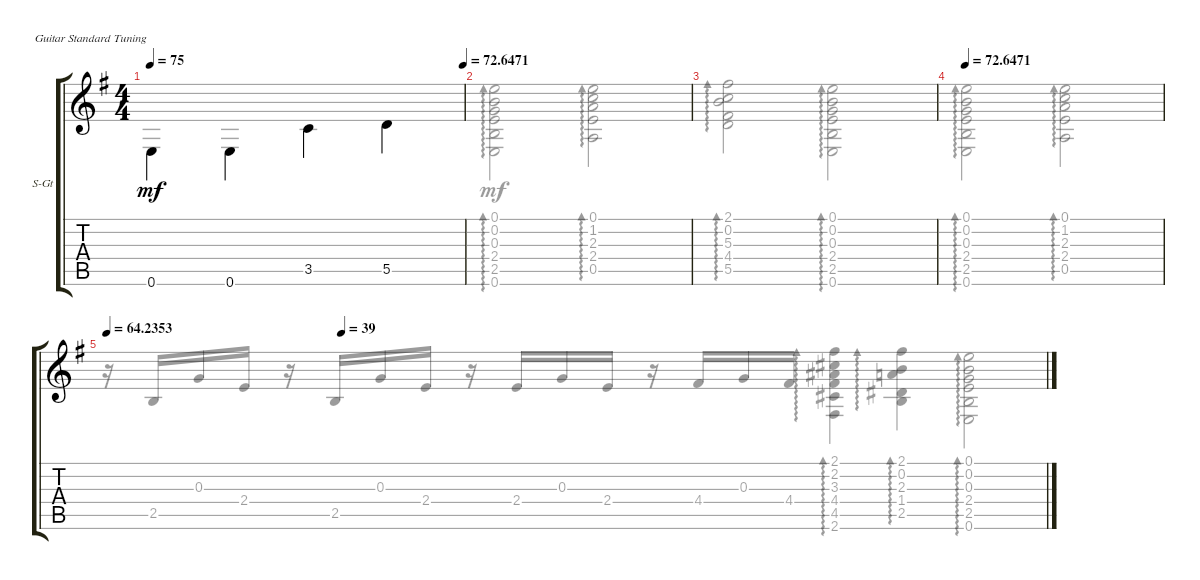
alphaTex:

\bracketExtendMode groupsimilarinstruments
\firstSystemTrackNameOrientation horizontal
\otherSystemsTrackNameOrientation horizontal
\track ("Steel Guitar" "S-Gt") {instrument acousticguitarsteel}
\staff {score tabs}
\tuning (E4 B3 G3 D3 A2 E2)
\voice
\ts (4 4)
\tempo 75
\tempo (72.6471 1)
\clef g2
\ks eminor
0.6.4{dy mf beam invert} 0.6.4{beam invert} 3.5.4{beam invert} 5.5.4{beam invert} |
|
|
\tempo
72.6471 |
\tempo
64.2353
\tempo (39 0.25)
\voice
\clef g2
\ottava regular
\simile none
\ks eminor
r.16{dy mf} 2.5.16{beam invert} 0.3.16 2.4.16 r.16{beam invert} 2.5.16{beam invert} 0.3.16 2.4.16 r.16{beam invert} 2.4.16{beam invert} 0.3.16 2.4.16 r.16{beam invert} 4.4.16{beam invert} 0.3.16 4.4.16 |
(0.6 2.5 2.4 0.3 0.2 0.1).2{ad 0} (0.5 2.4 2.3 1.2 0.1).2{ad 0} |
(5.5 4.4 5.3 0.2 2.1).2{ad 0} (0.6 2.5 2.4 0.3 0.2 0.1).2{ad 0} |
(0.6 2.5 2.4 0.3 0.2 0.1).2{ad 0} (0.5 2.4 2.3 1.2 0.1).2{ad 0} |
(2.6 4.5 4.4 3.3 2.2 2.1).4{ad 0} (2.5 1.4 2.3 0.2 2.1).4{ad 0} (0.6 2.5 2.4 0.3 0.2 0.1).2{ad 0}
